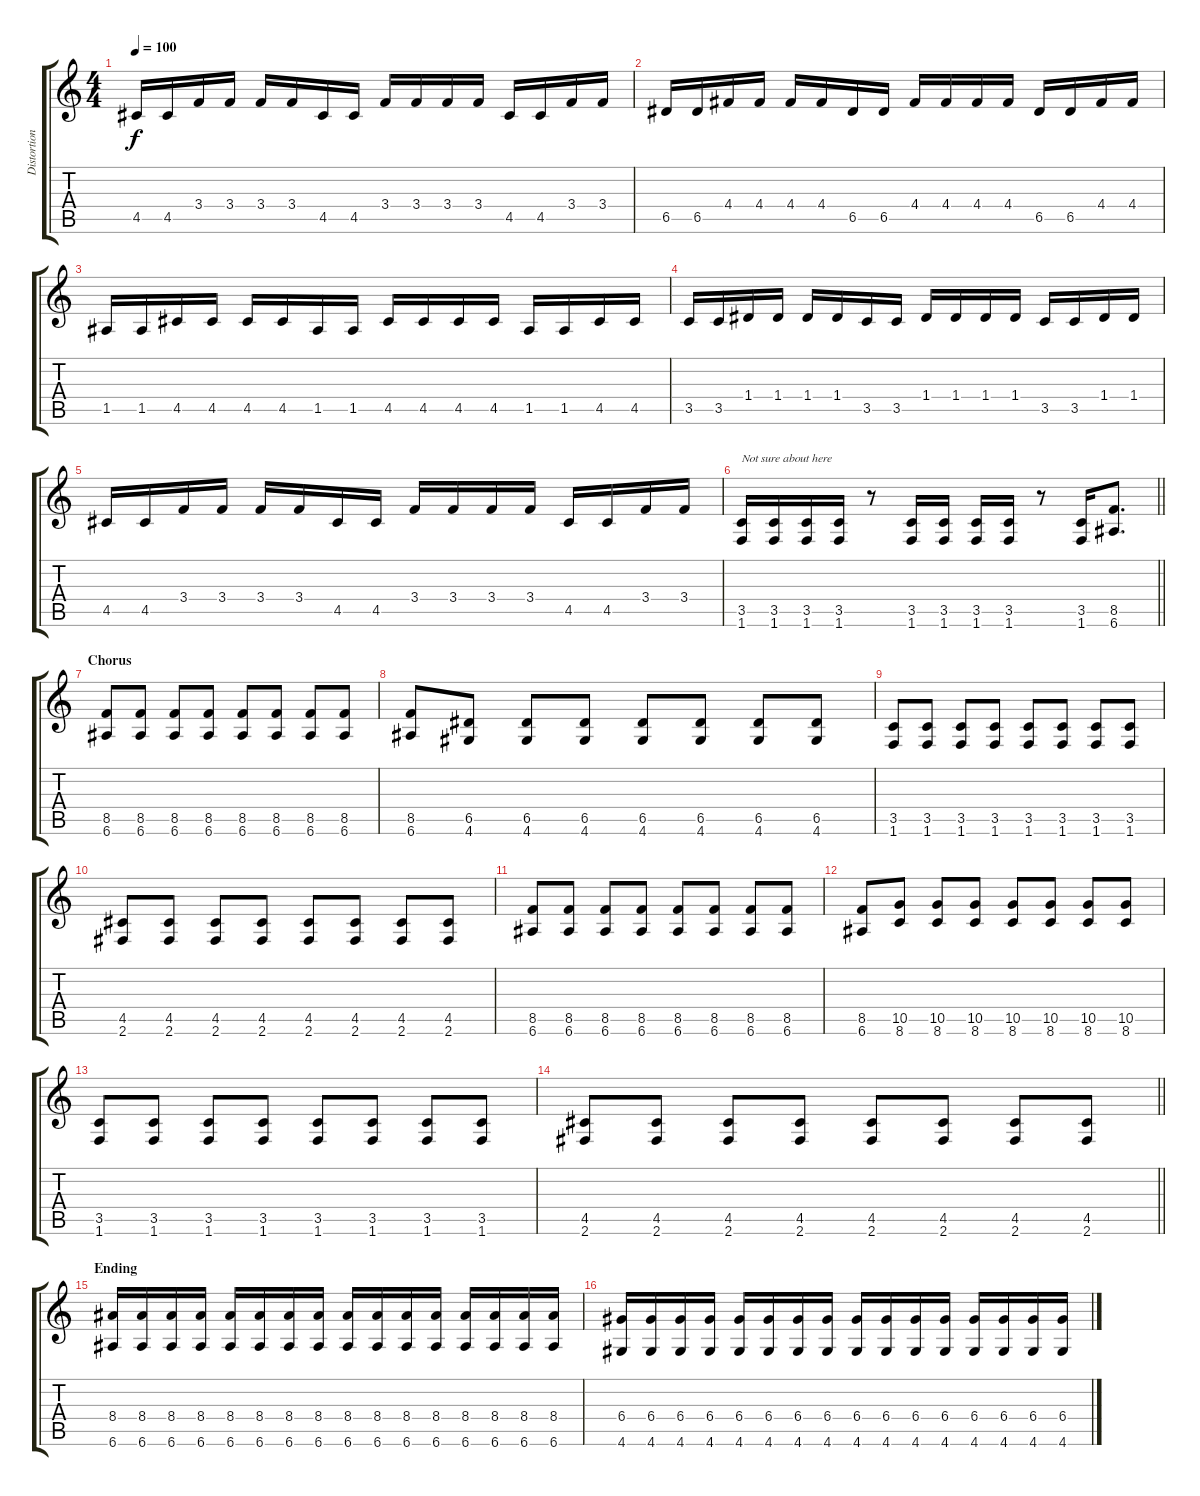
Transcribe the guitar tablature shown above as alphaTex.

\track ("Distortion Guitar" "Distortion") {instrument distortionguitar}
\staff {score tabs}
\tuning (E4 B3 G3 D3 A2 E2) {hide}
\ts (4 4)
\tempo 100
\clef g2
\ks c
4.5.16{dy f} 4.5.16 3.4.16 3.4.16 3.4.16 3.4.16 4.5.16 4.5.16 3.4.16 3.4.16 3.4.16 3.4.16 4.5.16 4.5.16 3.4.16 3.4.16 |
6.5.16 6.5.16 4.4.16 4.4.16 4.4.16 4.4.16 6.5.16 6.5.16 4.4.16 4.4.16 4.4.16 4.4.16 6.5.16 6.5.16 4.4.16 4.4.16 |
1.5.16 1.5.16 4.5.16 4.5.16 4.5.16 4.5.16 1.5.16 1.5.16 4.5.16 4.5.16 4.5.16 4.5.16 1.5.16 1.5.16 4.5.16 4.5.16 |
3.5.16 3.5.16 1.4.16 1.4.16 1.4.16 1.4.16 3.5.16 3.5.16 1.4.16 1.4.16 1.4.16 1.4.16 3.5.16 3.5.16 1.4.16 1.4.16 |
4.5.16 4.5.16 3.4.16 3.4.16 3.4.16 3.4.16 4.5.16 4.5.16 3.4.16 3.4.16 3.4.16 3.4.16 4.5.16 4.5.16 3.4.16 3.4.16 |
\barLineRight lightlight
(3.5 1.6).16{txt "Not sure about here"} (3.5 1.6).16 (3.5 1.6).16 (3.5 1.6).16 r.8 (3.5 1.6).16 (3.5 1.6).16 (3.5 1.6).16 (3.5 1.6).16 r.8 (3.5 1.6).16 (8.5 6.6).8{d} |
\section ("" "Chorus")
(8.5 6.6).8 (8.5 6.6).8 (8.5 6.6).8 (8.5 6.6).8 (8.5 6.6).8 (8.5 6.6).8 (8.5 6.6).8 (8.5 6.6).8 |
(8.5 6.6).8 (6.5 4.6).8 (6.5 4.6).8 (6.5 4.6).8 (6.5 4.6).8 (6.5 4.6).8 (6.5 4.6).8 (6.5 4.6).8 |
(3.5 1.6).8 (3.5 1.6).8 (3.5 1.6).8 (3.5 1.6).8 (3.5 1.6).8 (3.5 1.6).8 (3.5 1.6).8 (3.5 1.6).8 |
(4.5 2.6).8 (4.5 2.6).8 (4.5 2.6).8 (4.5 2.6).8 (4.5 2.6).8 (4.5 2.6).8 (4.5 2.6).8 (4.5 2.6).8 |
(8.5 6.6).8 (8.5 6.6).8 (8.5 6.6).8 (8.5 6.6).8 (8.5 6.6).8 (8.5 6.6).8 (8.5 6.6).8 (8.5 6.6).8 |
(8.5 6.6).8 (10.5 8.6).8 (10.5 8.6).8 (10.5 8.6).8 (10.5 8.6).8 (10.5 8.6).8 (10.5 8.6).8 (10.5 8.6).8 |
(3.5 1.6).8 (3.5 1.6).8 (3.5 1.6).8 (3.5 1.6).8 (3.5 1.6).8 (3.5 1.6).8 (3.5 1.6).8 (3.5 1.6).8 |
\barLineRight lightlight
(4.5 2.6).8 (4.5 2.6).8 (4.5 2.6).8 (4.5 2.6).8 (4.5 2.6).8 (4.5 2.6).8 (4.5 2.6).8 (4.5 2.6).8 |
\section ("" "Ending")
(8.4 6.6).16 (8.4 6.6).16 (8.4 6.6).16 (8.4 6.6).16 (8.4 6.6).16 (8.4 6.6).16 (8.4 6.6).16 (8.4 6.6).16 (8.4 6.6).16 (8.4 6.6).16 (8.4 6.6).16 (8.4 6.6).16 (8.4 6.6).16 (8.4 6.6).16 (8.4 6.6).16 (8.4 6.6).16 |
(6.4 4.6).16 (6.4 4.6).16 (6.4 4.6).16 (6.4 4.6).16 (6.4 4.6).16 (6.4 4.6).16 (6.4 4.6).16 (6.4 4.6).16 (6.4 4.6).16 (6.4 4.6).16 (6.4 4.6).16 (6.4 4.6).16 (6.4 4.6).16 (6.4 4.6).16 (6.4 4.6).16 (6.4 4.6).16
